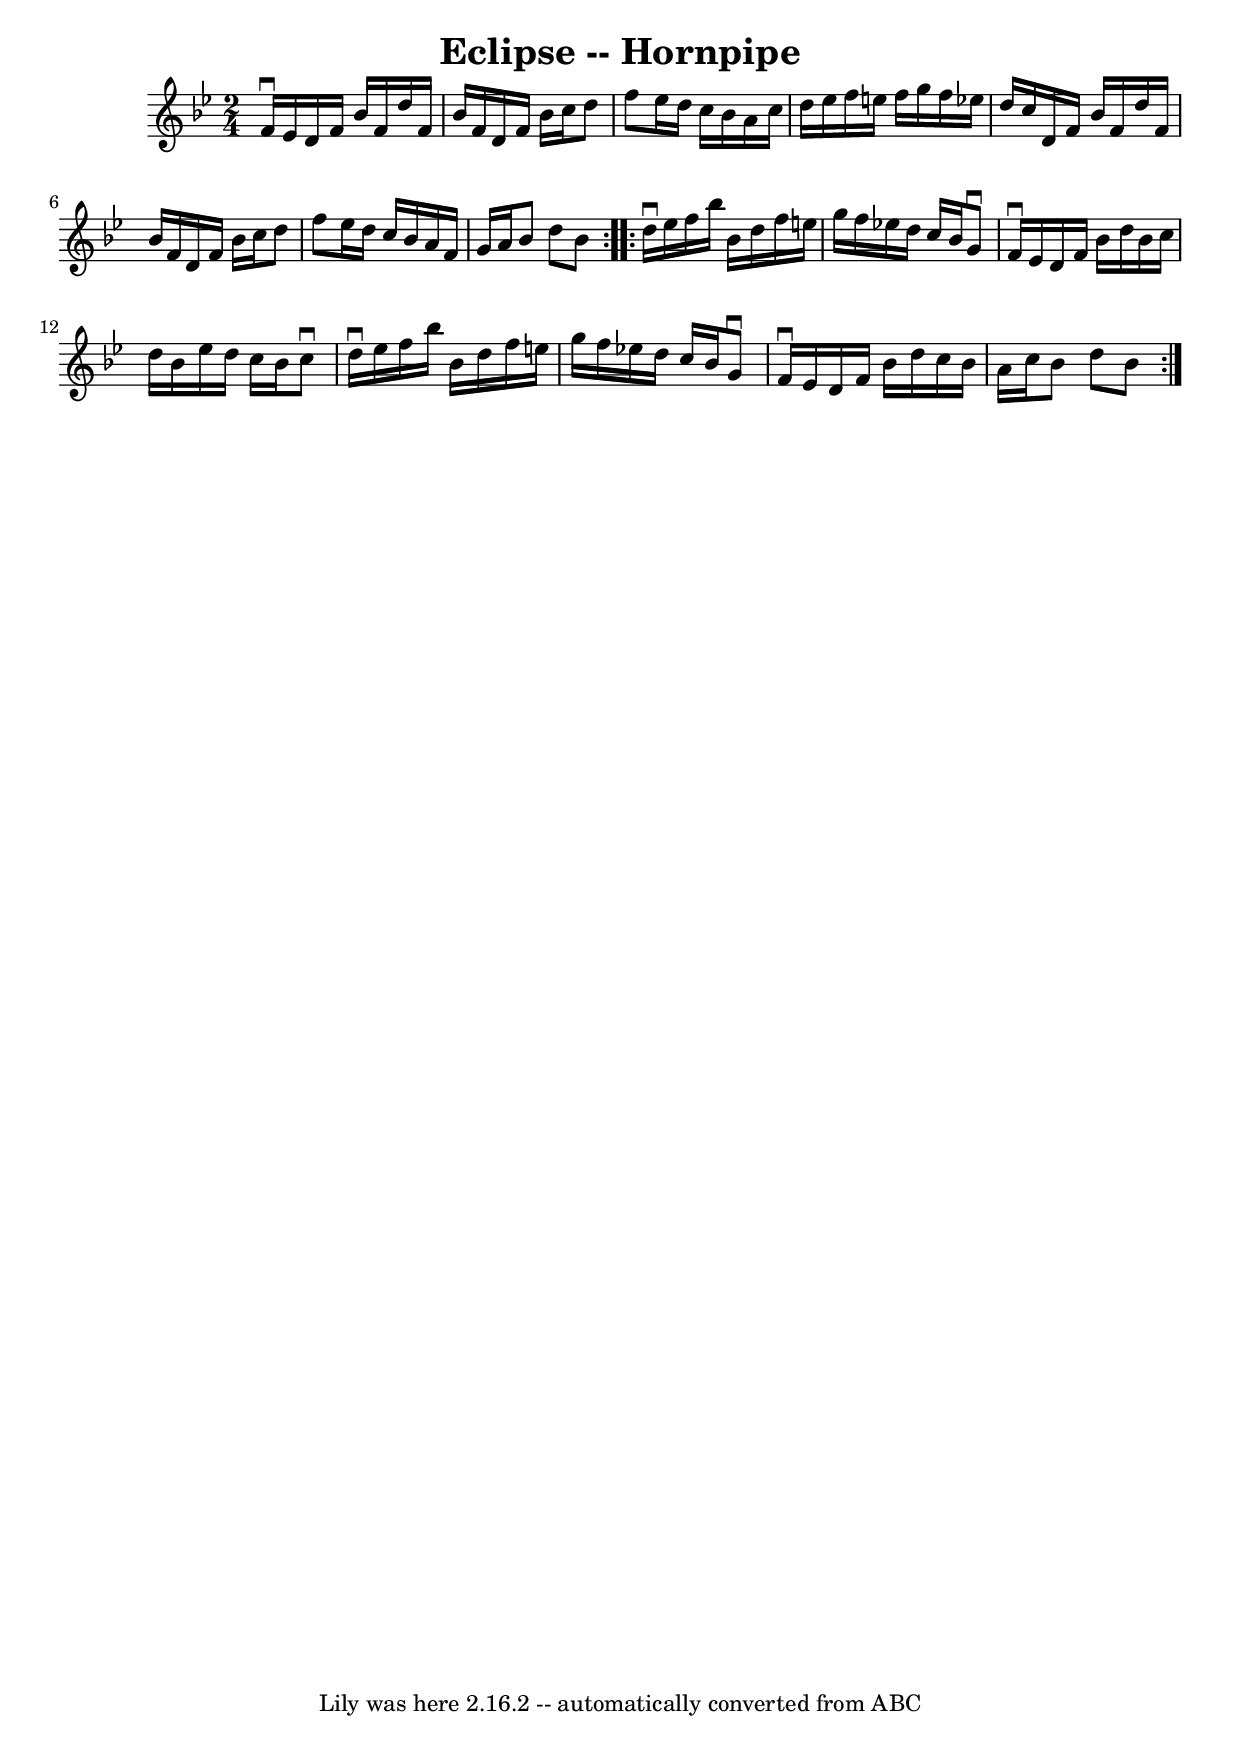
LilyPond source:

\version "2.7.40"
\include "Mammoth.ily"
\header {
	%% book = "Ryan's Mammoth Collection"
	crossRefNumber = "1"
	footnotes = "\\\\135 784"
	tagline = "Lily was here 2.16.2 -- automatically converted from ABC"
	title = "Eclipse -- Hornpipe"
}
voicedefault =  {


\repeat volta 2 {
\time 2/4 \key bes \major f'16^\downbow ees'16  |
 d'16 f'16  
 bes'16 f'16 d''16 f'16 bes'16 f'16    |
 d'16 f'16  
 bes'16 c''16 d''8 f''8    |
 ees''16 d''16 c''16    
bes'16 a'16 c''16 d''16 ees''16    |
 f''16 e''16    
f''16 g''16 f''16 ees''!16 d''16 c''16    |
 d'16    
f'16 bes'16 f'16 d''16 f'16 bes'16 f'16    |
 d'16    
f'16 bes'16 c''16 d''8 f''8    |
 ees''16 d''16 c''16 
 bes'16 a'16 f'16 g'16 a'16    |
 bes'8 d''8 bes'8  
}     \repeat volta 2 { d''16^\downbow ees''16  |
 f''16    
bes''16 bes'16 d''16 f''16 e''16 g''16 f''16    |
   
ees''!16 d''16 c''16 bes'16 g'8^\downbow f'16^\downbow ees'16 
   |
 d'16 f'16 bes'16 d''16 bes'16 c''16 d''16    
bes'16    |
 ees''16 d''16 c''16 bes'16 c''8^\downbow   
d''16^\downbow ees''16    |
 f''16 bes''16 bes'16 d''16   
 f''16 e''16 g''16 f''16    |
 ees''!16 d''16 c''16    
bes'16 g'8^\downbow f'16^\downbow ees'16    |
 d'16 f'16    
bes'16 d''16 c''16 bes'16 a'16 c''16    |
 bes'8 d''8 
 bes'8  }   
}

\score{
    <<

	\context Staff="default"
	{
	    \voicedefault 
	}

    >>
	\layout {
	}
	\midi {}
}
